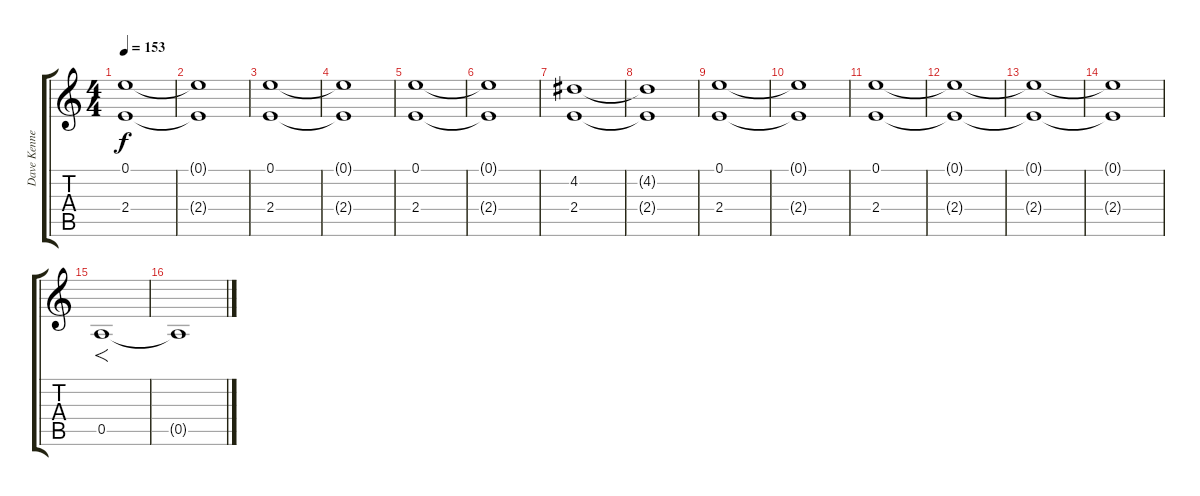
\track ("Dave Kennedy" "Dave Kenne") {instrument distortionguitar}
\staff {score tabs}
\tuning (E4 B3 G3 D3 A2 E2) {hide}
\ts (4 4)
\tempo 153
\clef g2
\ks c
(0.1 2.4).1{dy f} |
(0.1{t} 2.4{t}).1 |
(0.1 2.4).1 |
(0.1{t} 2.4{t}).1 |
(0.1 2.4).1 |
(0.1{t} 2.4{t}).1 |
(4.2 2.4).1 |
(4.2{t} 2.4{t}).1 |
(0.1 2.4).1 |
(0.1{t} 2.4{t}).1 |
(0.1 2.4).1 |
(0.1{t} 2.4{t}).1 |
(0.1{t} 2.4{t}).1{volume 2} |
(0.1{t} 2.4{t}).1 |
0.5.1{f volume 4 instrument applause} |
0.5{t}.1
